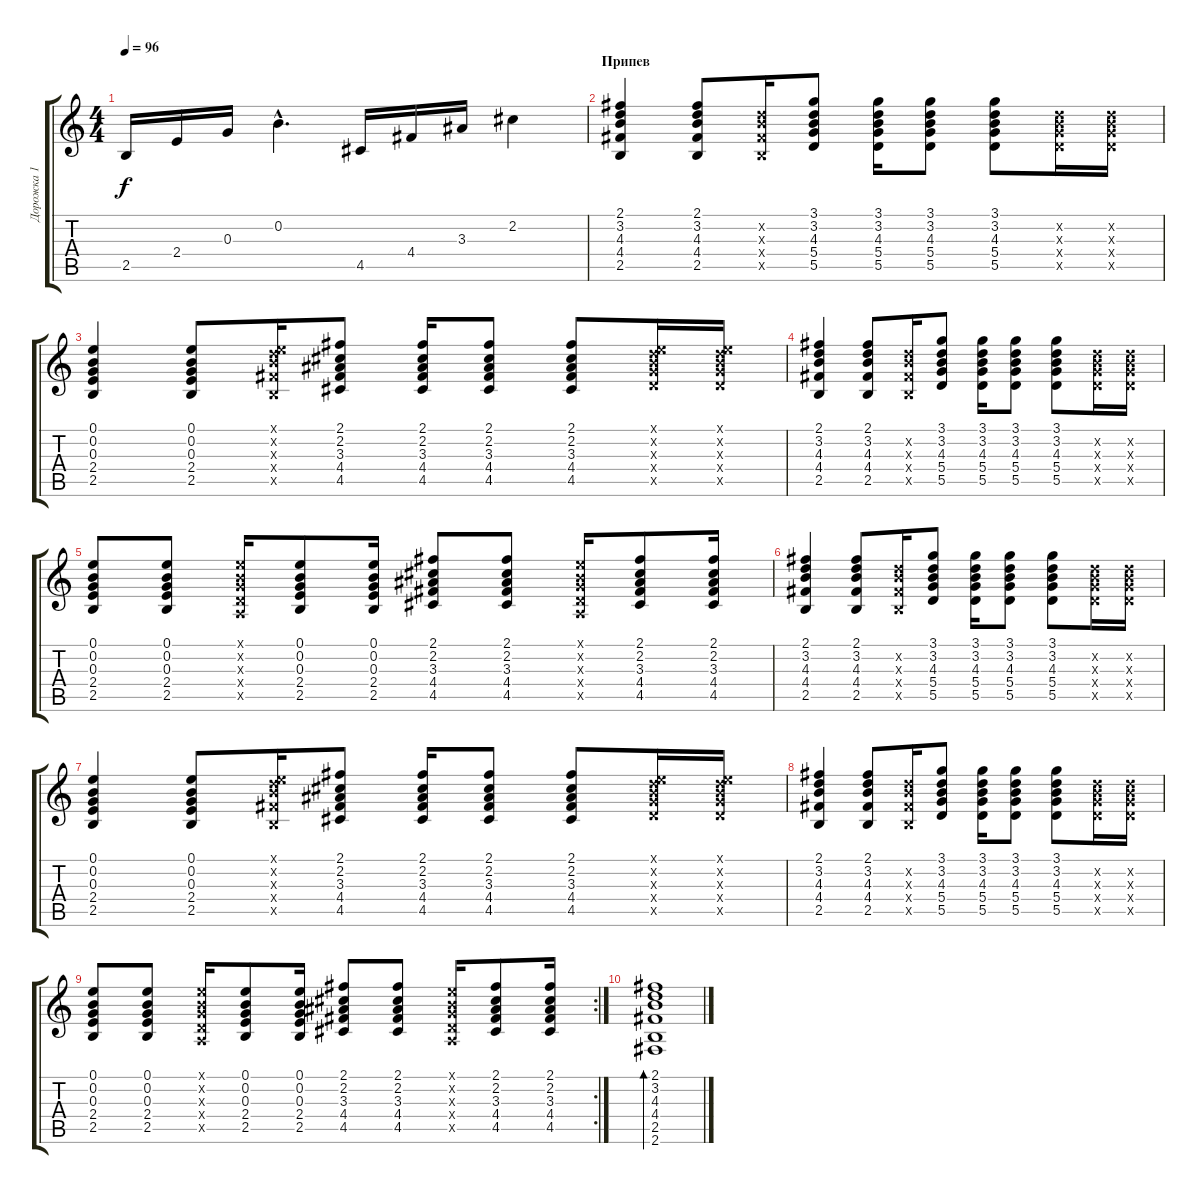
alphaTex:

\track ("Дорожка 1" "Дорожка 1") {instrument electricguitarclean}
\staff {score tabs}
\tuning (E4 B3 G3 D3 A2 E2) {hide}
\ts (4 4)
\tempo 96
\clef g2
\ks c
2.5.16{dy f} 2.4.16 0.3.16 0.2{hac}.4{d} 4.5.16 4.4.16 3.3.16 2.2.4 |
\section ("" "Припев")
(2.1 3.2 4.3 4.4 2.5).4 (2.1 3.2 4.3 4.4 2.5).8 (3.2{x} 4.3{x} 4.4{x} 2.5{x}).16 (3.1 3.2 4.3 5.4 5.5).8 (3.1 3.2 4.3 5.4 5.5).16 (3.1 3.2 4.3 5.4 5.5).8 (3.1 3.2 4.3 5.4 5.5).8 (3.2{x} 4.3{x} 5.4{x} 5.5{x}).16 (3.2{x} 4.3{x} 5.4{x} 5.5{x}).16 |
(0.1 0.2 0.3 2.4 2.5).4 (0.1 0.2 0.3 2.4 2.5).8 (0.1{x} 3.2{x} 4.3{x} 4.4{x} 2.5{x}).16 (2.1 2.2 3.3 4.4 4.5).8 (2.1 2.2 3.3 4.4 4.5).16 (2.1 2.2 3.3 4.4 4.5).8 (2.1 2.2 3.3 4.4 4.5).8 (0.1{x} 3.2{x} 4.3{x} 5.4{x} 5.5{x}).16 (0.1{x} 3.2{x} 4.3{x} 5.4{x} 5.5{x}).16 |
(2.1 3.2 4.3 4.4 2.5).4 (2.1 3.2 4.3 4.4 2.5).8 (3.2{x} 4.3{x} 4.4{x} 2.5{x}).16 (3.1 3.2 4.3 5.4 5.5).8 (3.1 3.2 4.3 5.4 5.5).16 (3.1 3.2 4.3 5.4 5.5).8 (3.1 3.2 4.3 5.4 5.5).8 (3.2{x} 4.3{x} 5.4{x} 5.5{x}).16 (3.2{x} 4.3{x} 5.4{x} 5.5{x}).16 |
(0.1 0.2 0.3 2.4 2.5).8 (0.1 0.2 0.3 2.4 2.5).8 (0.1{x} 0.2{x} 0.3{x} 0.4{x} 0.5{x}).16 (0.1 0.2 0.3 2.4 2.5).8 (0.1 0.2 0.3 2.4 2.5).16 (2.1 2.2 3.3 4.4 4.5).8 (2.1 2.2 3.3 4.4 4.5).8 (0.1{x} 0.2{x} 0.3{x} 0.4{x} 0.5{x}).16 (2.1 2.2 3.3 4.4 4.5).8 (2.1 2.2 3.3 4.4 4.5).16 |
(2.1 3.2 4.3 4.4 2.5).4 (2.1 3.2 4.3 4.4 2.5).8 (3.2{x} 4.3{x} 4.4{x} 2.5{x}).16 (3.1 3.2 4.3 5.4 5.5).8 (3.1 3.2 4.3 5.4 5.5).16 (3.1 3.2 4.3 5.4 5.5).8 (3.1 3.2 4.3 5.4 5.5).8 (3.2{x} 4.3{x} 5.4{x} 5.5{x}).16 (3.2{x} 4.3{x} 5.4{x} 5.5{x}).16 |
(0.1 0.2 0.3 2.4 2.5).4 (0.1 0.2 0.3 2.4 2.5).8 (0.1{x} 3.2{x} 4.3{x} 4.4{x} 2.5{x}).16 (2.1 2.2 3.3 4.4 4.5).8 (2.1 2.2 3.3 4.4 4.5).16 (2.1 2.2 3.3 4.4 4.5).8 (2.1 2.2 3.3 4.4 4.5).8 (0.1{x} 3.2{x} 4.3{x} 5.4{x} 5.5{x}).16 (0.1{x} 3.2{x} 4.3{x} 5.4{x} 5.5{x}).16 |
(2.1 3.2 4.3 4.4 2.5).4 (2.1 3.2 4.3 4.4 2.5).8 (3.2{x} 4.3{x} 4.4{x} 2.5{x}).16 (3.1 3.2 4.3 5.4 5.5).8 (3.1 3.2 4.3 5.4 5.5).16 (3.1 3.2 4.3 5.4 5.5).8 (3.1 3.2 4.3 5.4 5.5).8 (3.2{x} 4.3{x} 5.4{x} 5.5{x}).16 (3.2{x} 4.3{x} 5.4{x} 5.5{x}).16 |
\rc 2
(0.1 0.2 0.3 2.4 2.5).8 (0.1 0.2 0.3 2.4 2.5).8 (0.1{x} 0.2{x} 0.3{x} 0.4{x} 0.5{x}).16 (0.1 0.2 0.3 2.4 2.5).8 (0.1 0.2 0.3 2.4 2.5).16 (2.1 2.2 3.3 4.4 4.5).8 (2.1 2.2 3.3 4.4 4.5).8 (0.1{x} 0.2{x} 0.3{x} 0.4{x} 0.5{x}).16 (2.1 2.2 3.3 4.4 4.5).8 (2.1 2.2 3.3 4.4 4.5).16 |
(2.1 3.2 4.3 4.4 2.5 2.6).1{bd 60}
